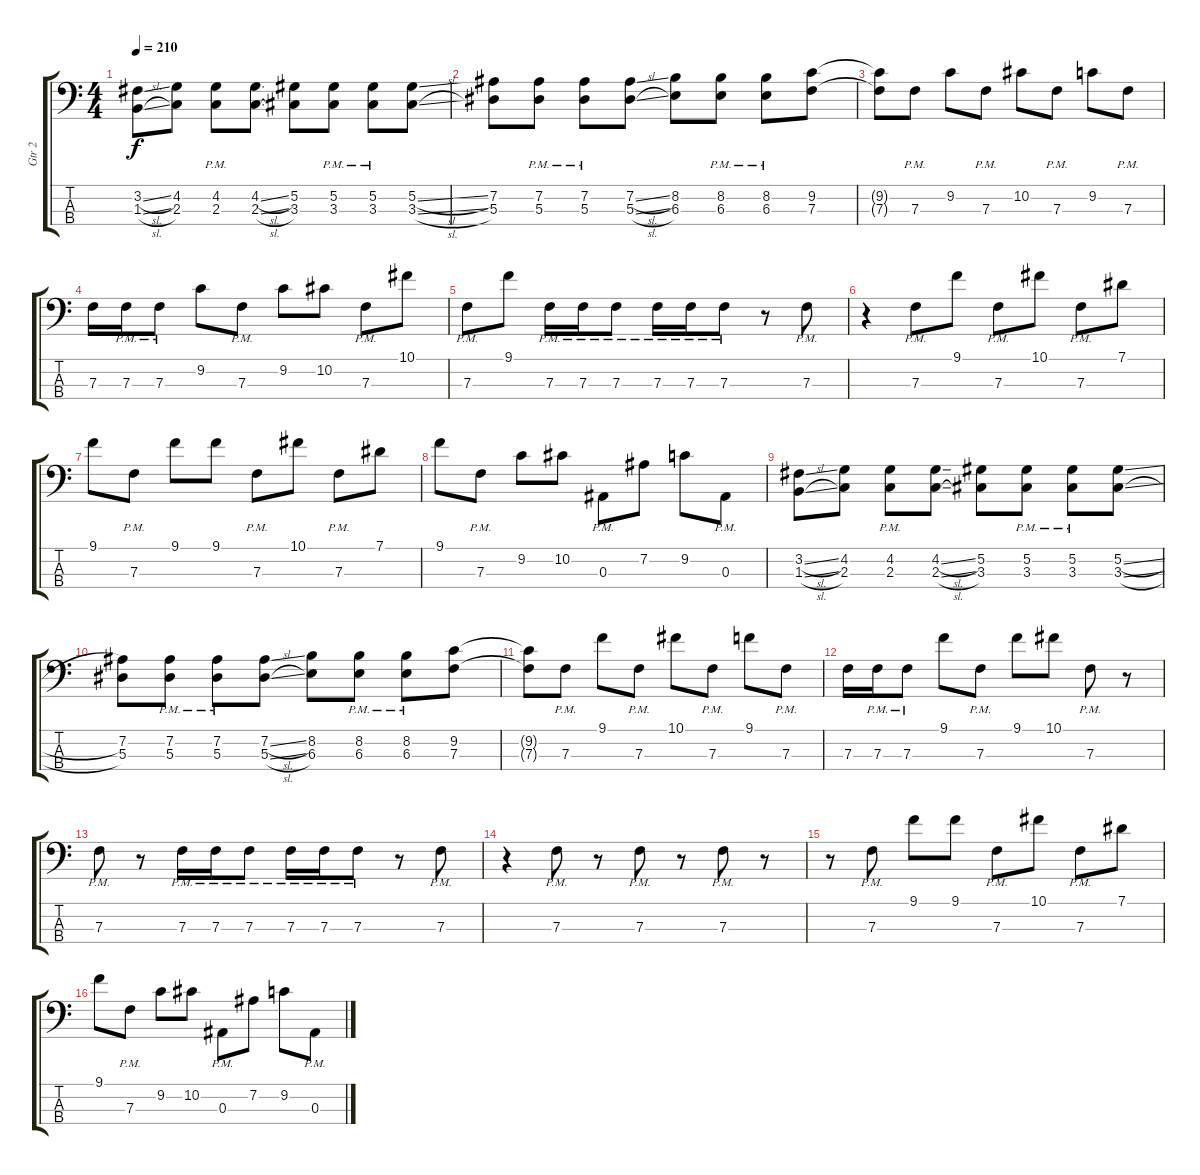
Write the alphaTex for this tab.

\track ("Gtr 2" "Gtr 2") {instrument overdrivenguitar}
\staff {score tabs}
\tuning (Ab2 Eb2 Bb1 F1) {hide}
\ts (4 4)
\tempo 210
\clef f4
\ks c
(3.2{sl} 1.3{sl}).8{dy f} (4.2 2.3).8 (4.2{pm} 2.3{pm}).8 (4.2{sl} 2.3{sl}).8 (5.2 3.3).8 (5.2{pm} 3.3{pm}).8 (5.2{pm} 3.3{pm}).8 (5.2{sl} 3.3{sl}).8 |
(7.2 5.3).8 (7.2{pm} 5.3{pm}).8 (7.2 5.3{pm}).8 (7.2{sl} 5.3{sl}).8 (8.2 6.3).8 (8.2{pm} 6.3{pm}).8 (8.2{pm} 6.3{pm}).8 (9.2 7.3).8 |
(9.2{t} 7.3{t}).8 7.3{pm}.8 9.2.8 7.3{pm}.8 10.2.8 7.3{pm}.8 9.2.8 7.3{pm}.8 |
7.3.16 7.3{pm}.16 7.3{pm}.8 9.2.8 7.3{pm}.8 9.2.8 10.2.8 7.3{pm}.8 10.1.8 |
7.3{pm}.8 9.1.8 7.3{pm}.16 7.3{pm}.16 7.3{pm}.8 7.3{pm}.16 7.3{pm}.16 7.3{pm}.8 r.8 7.3{pm}.8 |
r.4 7.3{pm}.8 9.1.8 7.3{pm}.8 10.1.8 7.3{pm}.8 7.1.8 |
9.1.8 7.3{pm}.8 9.1.8 9.1.8 7.3{pm}.8 10.1.8 7.3{pm}.8 7.1.8 |
9.1.8 7.3{pm}.8 9.2.8 10.2.8 0.3{pm}.8 7.2.8 9.2.8 0.3{pm}.8 |
(3.2{sl} 1.3{sl}).8 (4.2 2.3).8 (4.2{pm} 2.3{pm}).8 (4.2{sl} 2.3{sl}).8 (5.2 3.3).8 (5.2{pm} 3.3{pm}).8 (5.2{pm} 3.3{pm}).8 (5.2{sl} 3.3{sl}).8 |
(7.2 5.3).8 (7.2{pm} 5.3{pm}).8 (7.2 5.3{pm}).8 (7.2{sl} 5.3{sl}).8 (8.2 6.3).8 (8.2{pm} 6.3{pm}).8 (8.2{pm} 6.3{pm}).8 (9.2 7.3).8 |
(9.2{t} 7.3{t}).8 7.3{pm}.8 9.1.8 7.3{pm}.8 10.1.8 7.3{pm}.8 9.1.8 7.3{pm}.8 |
7.3.16 7.3{pm}.16 7.3{pm}.8 9.1.8 7.3{pm}.8 9.1.8 10.1.8 7.3{pm}.8 r.8 |
7.3{pm}.8 r.8 7.3{pm}.16 7.3{pm}.16 7.3{pm}.8 7.3{pm}.16 7.3{pm}.16 7.3{pm}.8 r.8 7.3{pm}.8 |
r.4 7.3{pm}.8 r.8 7.3{pm}.8 r.8 7.3{pm}.8 r.8 |
r.8 7.3{pm}.8 9.1.8 9.1.8 7.3{pm}.8 10.1.8 7.3{pm}.8 7.1.8 |
9.1.8 7.3{pm}.8 9.2.8 10.2.8 0.3{pm}.8 7.2.8 9.2.8 0.3{pm}.8
